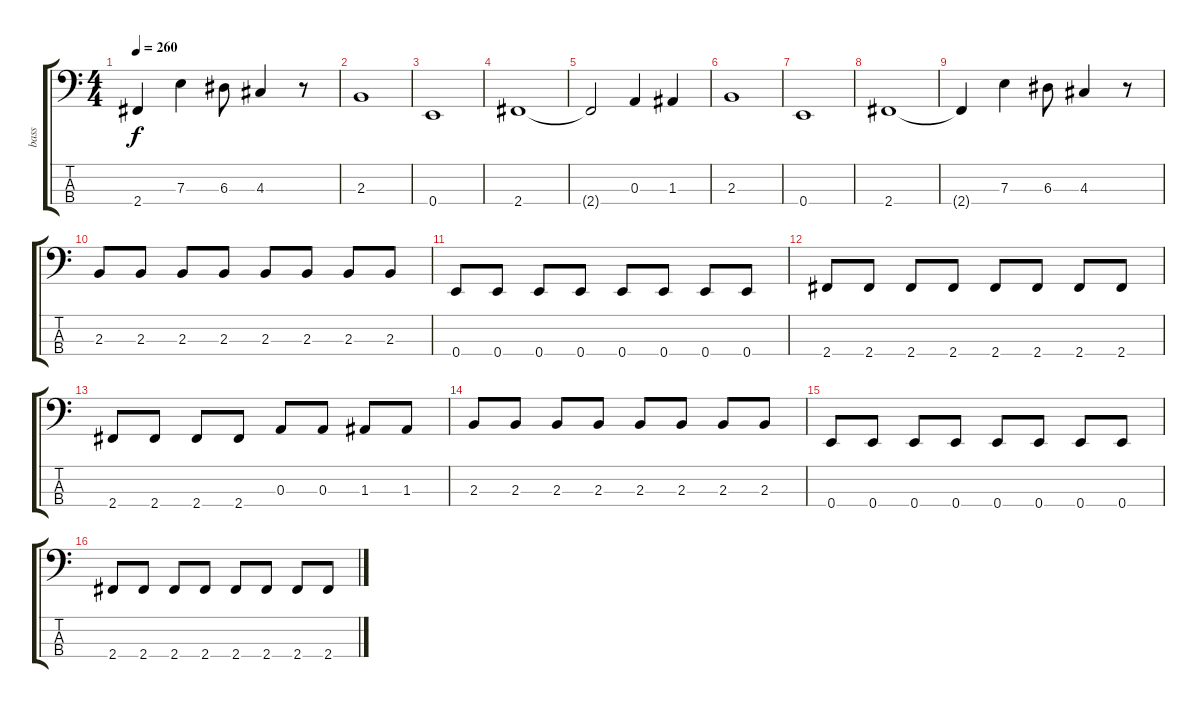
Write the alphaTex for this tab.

\track ("bass" "bass") {instrument slapbass1}
\staff {score tabs}
\tuning (G2 D2 A1 E1) {hide}
\ts (4 4)
\tempo 260
\clef f4
\ks c
2.4{t}.4{dy f} 7.3.4 6.3.8 4.3.4 r.8 |
2.3.1{instrument electricbassfinger} |
0.4.1 |
2.4.1 |
2.4{t}.2 0.3.4 1.3.4 |
2.3.1 |
0.4.1 |
2.4.1 |
2.4{t}.4 7.3.4 6.3.8 4.3.4 r.8 |
2.3.8 2.3.8 2.3.8 2.3.8 2.3.8 2.3.8 2.3.8 2.3.8 |
0.4.8 0.4.8 0.4.8 0.4.8 0.4.8 0.4.8 0.4.8 0.4.8 |
2.4.8 2.4.8 2.4.8 2.4.8 2.4.8 2.4.8 2.4.8 2.4.8 |
2.4.8 2.4.8 2.4.8 2.4.8 0.3.8 0.3.8 1.3.8 1.3.8 |
2.3.8 2.3.8 2.3.8 2.3.8 2.3.8 2.3.8 2.3.8 2.3.8 |
0.4.8 0.4.8 0.4.8 0.4.8 0.4.8 0.4.8 0.4.8 0.4.8 |
2.4.8 2.4.8 2.4.8 2.4.8 2.4.8 2.4.8 2.4.8 2.4.8
